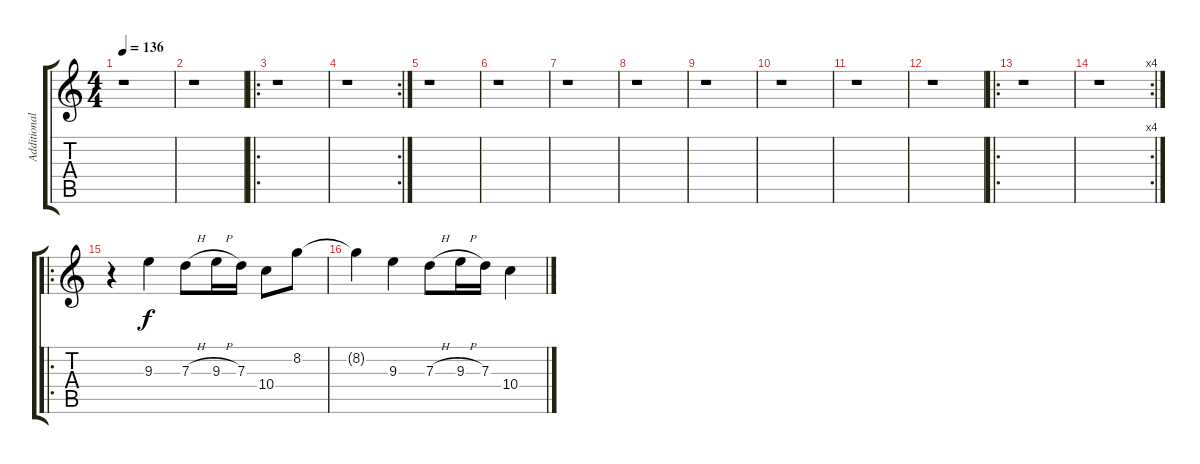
\track ("Additional Guitar" "Additional") {instrument overdrivenguitar}
\staff {score tabs}
\tuning (E4 B3 G3 D3 A2 E2) {hide}
\ts (4 4)
\tempo 136
\clef g2
\ks c
r.1{dy f} |
r.1 |
\ro
r.1 |
\rc 2
r.1 |
r.1 |
r.1 |
r.1 |
r.1 |
r.1 |
r.1 |
r.1 |
r.1 |
\ro
r.1 |
\rc 4
r.1 |
\ro
r.4 9.3.4 7.3{h}.8 9.3{h}.16 7.3.16 10.4.8 8.2.8 |
8.2{t}.4 9.3.4 7.3{h}.8 9.3{h}.16 7.3.16 10.4.4
